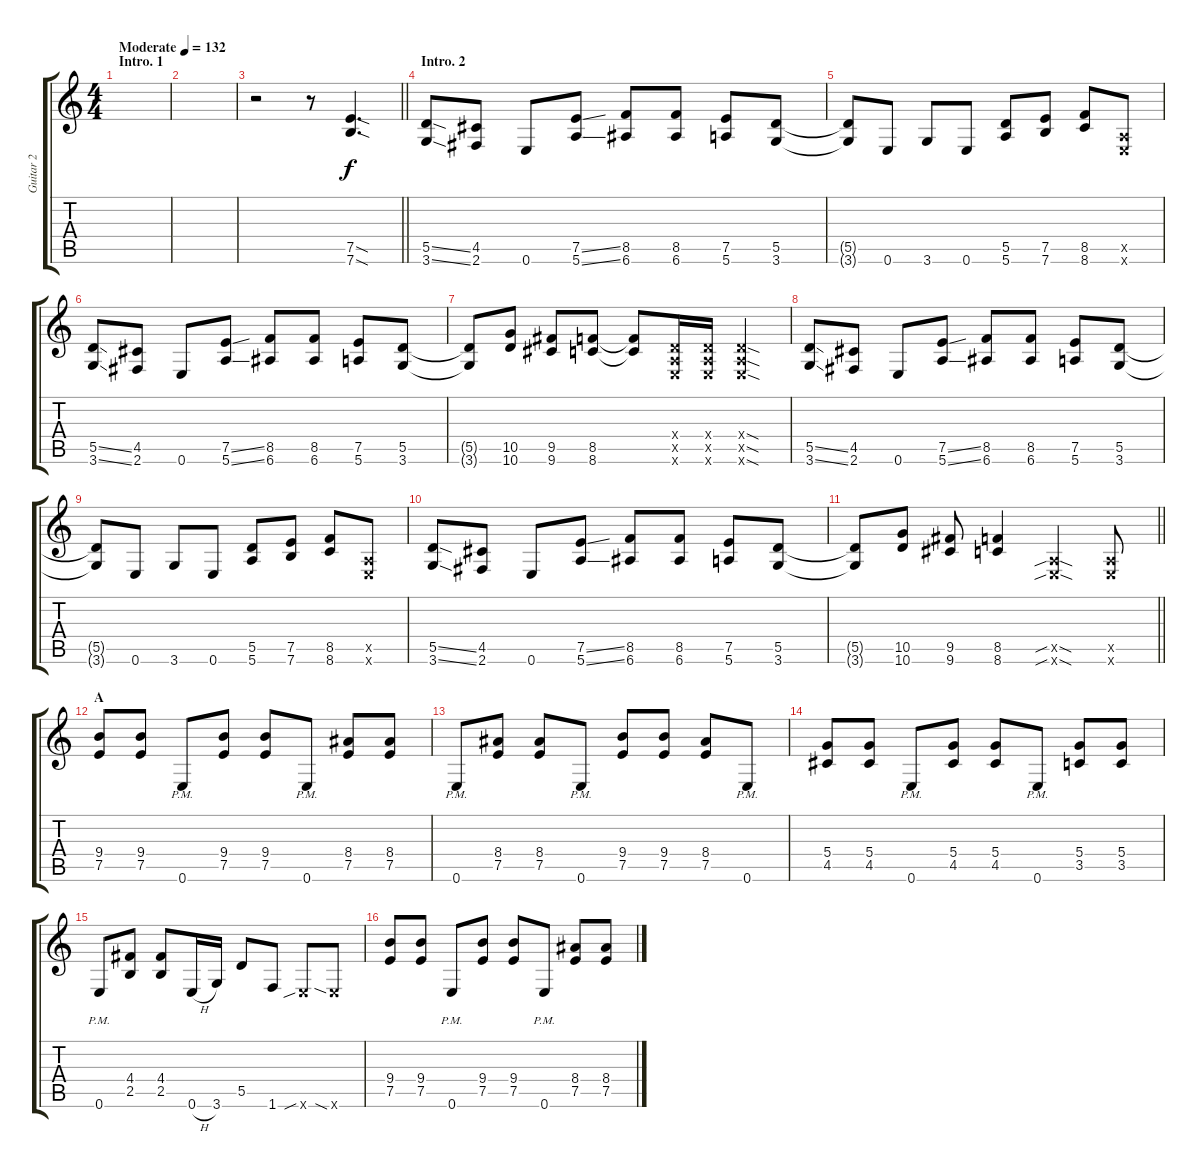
\track ("Guitar 2" "Guitar 2") {instrument distortionguitar}
\staff {score tabs}
\tuning (E4 B3 G3 D3 A2 E2) {hide}
\ts (4 4)
\section ("" "Intro. 1")
\tempo (132 "Moderate")
\clef g2
\ks c
|
|
\barLineRight lightlight
r.2 r.8 (7.5{sod} 7.6{sod}).4{d} |
\section ("" "Intro. 2")
(5.5{ss} 3.6{ss}).8 (4.5 2.6).8 0.6.8 (7.5{ss} 5.6{ss}).8 (8.5 6.6).8 (8.5 6.6).8 (7.5 5.6).8 (5.5 3.6).8 |
(5.5{t} 3.6{t}).8 0.6.8 3.6.8 0.6.8 (5.5 5.6).8 (7.5 7.6).8 (8.5 8.6).8 (0.5{x} 0.6{x}).8 |
(5.5{ss} 3.6{ss}).8 (4.5 2.6).8 0.6.8 (7.5{ss} 5.6{ss}).8 (8.5 6.6).8 (8.5 6.6).8 (7.5 5.6).8 (5.5 3.6).8 |
(5.5{t} 3.6{t}).8 (10.5 10.6).8 (9.5 9.6).8 (8.5 8.6).8 (8.5{t} 8.6{t}).8 (0.4{x} 0.5{x} 0.6{x}).16 (0.4{x} 0.5{x} 0.6{x}).16 (0.4{sod x} 0.5{sod x} 0.6{sod x}).4 |
(5.5{ss} 3.6{ss}).8 (4.5 2.6).8 0.6.8 (7.5{ss} 5.6{ss}).8 (8.5 6.6).8 (8.5 6.6).8 (7.5 5.6).8 (5.5 3.6).8 |
(5.5{t} 3.6{t}).8 0.6.8 3.6.8 0.6.8 (5.5 5.6).8 (7.5 7.6).8 (8.5 8.6).8 (0.5{x} 0.6{x}).8 |
(5.5{ss} 3.6{ss}).8 (4.5 2.6).8 0.6.8 (7.5{ss} 5.6{ss}).8 (8.5 6.6).8 (8.5 6.6).8 (7.5 5.6).8 (5.5 3.6).8 |
\barLineRight lightlight
(5.5{t} 3.6{t}).8 (10.5 10.6).8 (9.5 9.6).8 (8.5 8.6).4 (0.5{sib sod x} 0.6{sib sod x}).4 (0.5{x} 0.6{x}).8 |
\section ("" "A")
(9.4 7.5).8 (9.4 7.5).8 0.6{pm}.8 (9.4 7.5).8 (9.4 7.5).8 0.6{pm}.8 (8.4 7.5).8 (8.4 7.5).8 |
0.6{pm}.8 (8.4 7.5).8 (8.4 7.5).8 0.6{pm}.8 (9.4 7.5).8 (9.4 7.5).8 (8.4 7.5).8 0.6{pm}.8 |
(5.4 4.5).8 (5.4 4.5).8 0.6{pm}.8 (5.4 4.5).8 (5.4 4.5).8 0.6{pm}.8 (5.4 3.5).8 (5.4 3.5).8 |
0.6{pm}.8 (4.4 2.5).8 (4.4 2.5).8 0.6{h}.16 3.6.16 5.5.8 1.6.8 0.6{sib x}.8 0.6{sia x}.8 |
(9.4 7.5).8 (9.4 7.5).8 0.6{pm}.8 (9.4 7.5).8 (9.4 7.5).8 0.6{pm}.8 (8.4 7.5).8 (8.4 7.5).8
